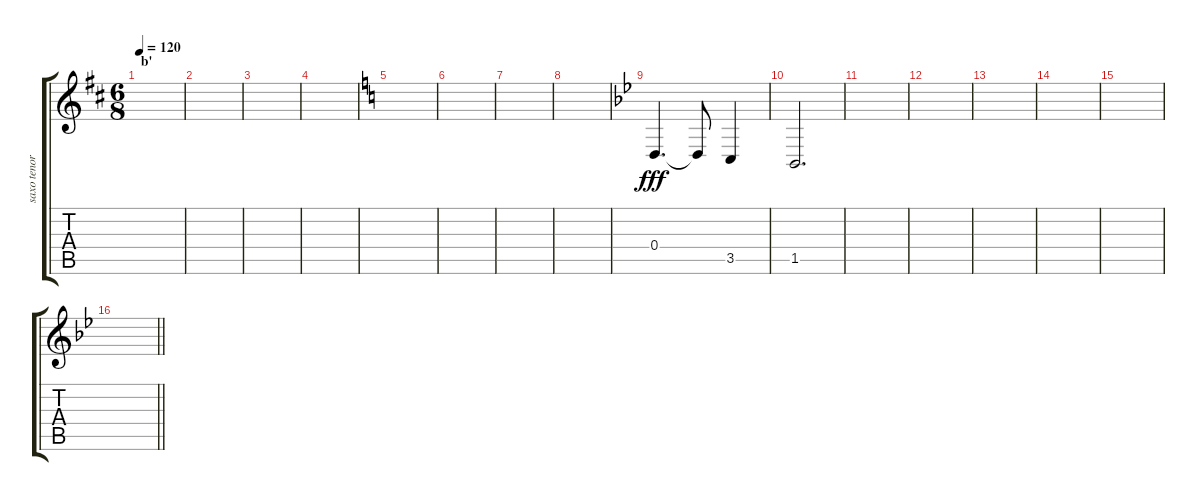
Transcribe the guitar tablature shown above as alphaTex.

\track ("saxo tenor" "saxo tenor") {instrument tenorsax}
\staff {score tabs}
\tuning (E4 B3 G3 D3 A2 E2) {hide}
\ts (6 8)
\section ("" "b'")
\tempo 120
\clef g2
\ks d
|
|
|
|
\ks c
|
|
|
|
\ks bb
0.4.4{d dy fff} 0.4{t}.8 3.5.4 |
1.5.2{d} |
|
|
|
|
|
\barLineRight lightlight
